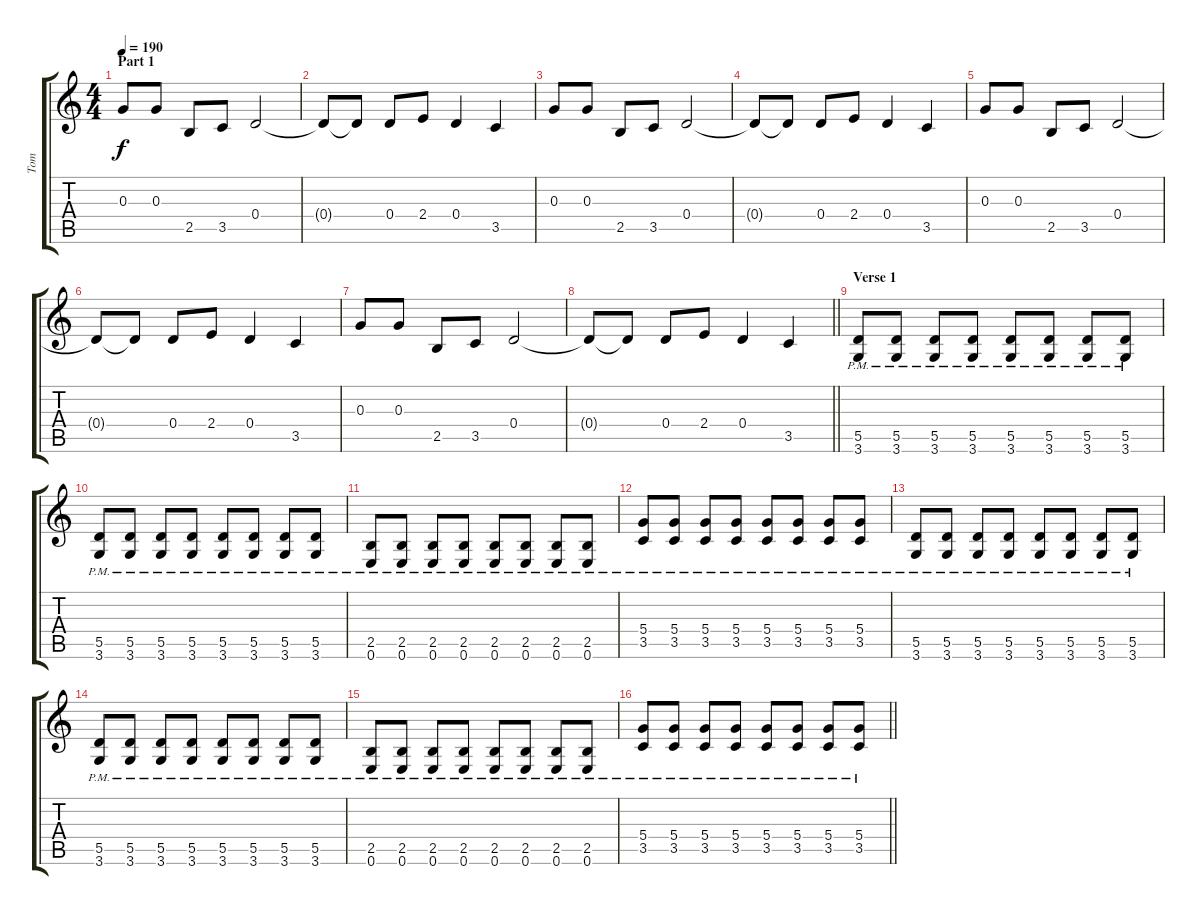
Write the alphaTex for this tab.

\track ("Tom" "Tom") {instrument distortionguitar}
\staff {score tabs}
\tuning (E4 B3 G3 D3 A2 E2) {hide}
\ts (4 4)
\section ("" "Part 1")
\tempo 190
\clef g2
\ks c
0.3.8{dy f} 0.3.8 2.5.8 3.5.8 0.4.2 |
0.4{t}.8 0.4{t}.8 0.4.8 2.4.8 0.4.4 3.5.4 |
0.3.8 0.3.8 2.5.8 3.5.8 0.4.2 |
0.4{t}.8 0.4{t}.8 0.4.8 2.4.8 0.4.4 3.5.4 |
0.3.8 0.3.8 2.5.8 3.5.8 0.4.2 |
0.4{t}.8 0.4{t}.8 0.4.8 2.4.8 0.4.4 3.5.4 |
0.3.8 0.3.8 2.5.8 3.5.8 0.4.2 |
\barLineRight lightlight
0.4{t}.8 0.4{t}.8 0.4.8 2.4.8 0.4.4 3.5.4 |
\section ("" "Verse 1")
(5.5{pm} 3.6{pm}).8 (5.5{pm} 3.6{pm}).8 (5.5{pm} 3.6{pm}).8 (5.5{pm} 3.6{pm}).8 (5.5{pm} 3.6{pm}).8 (5.5{pm} 3.6{pm}).8 (5.5{pm} 3.6{pm}).8 (5.5{pm} 3.6{pm}).8 |
(5.5{pm} 3.6{pm}).8 (5.5{pm} 3.6{pm}).8 (5.5{pm} 3.6{pm}).8 (5.5{pm} 3.6{pm}).8 (5.5{pm} 3.6{pm}).8 (5.5{pm} 3.6{pm}).8 (5.5{pm} 3.6{pm}).8 (5.5{pm} 3.6{pm}).8 |
(2.5{pm} 0.6{pm}).8 (2.5{pm} 0.6{pm}).8 (2.5{pm} 0.6{pm}).8 (2.5{pm} 0.6{pm}).8 (2.5{pm} 0.6{pm}).8 (2.5{pm} 0.6{pm}).8 (2.5{pm} 0.6{pm}).8 (2.5{pm} 0.6{pm}).8 |
(5.4{pm} 3.5{pm}).8 (5.4{pm} 3.5{pm}).8 (5.4{pm} 3.5{pm}).8 (5.4{pm} 3.5{pm}).8 (5.4{pm} 3.5{pm}).8 (5.4{pm} 3.5{pm}).8 (5.4{pm} 3.5{pm}).8 (5.4{pm} 3.5{pm}).8 |
(5.5{pm} 3.6{pm}).8 (5.5{pm} 3.6{pm}).8 (5.5{pm} 3.6{pm}).8 (5.5{pm} 3.6{pm}).8 (5.5{pm} 3.6{pm}).8 (5.5{pm} 3.6{pm}).8 (5.5{pm} 3.6{pm}).8 (5.5{pm} 3.6{pm}).8 |
(5.5{pm} 3.6{pm}).8 (5.5{pm} 3.6{pm}).8 (5.5{pm} 3.6{pm}).8 (5.5{pm} 3.6{pm}).8 (5.5{pm} 3.6{pm}).8 (5.5{pm} 3.6{pm}).8 (5.5{pm} 3.6{pm}).8 (5.5{pm} 3.6{pm}).8 |
(2.5{pm} 0.6{pm}).8 (2.5{pm} 0.6{pm}).8 (2.5{pm} 0.6{pm}).8 (2.5{pm} 0.6{pm}).8 (2.5{pm} 0.6{pm}).8 (2.5{pm} 0.6{pm}).8 (2.5{pm} 0.6{pm}).8 (2.5{pm} 0.6{pm}).8 |
\barLineRight lightlight
(5.4{pm} 3.5{pm}).8 (5.4{pm} 3.5{pm}).8 (5.4{pm} 3.5{pm}).8 (5.4{pm} 3.5{pm}).8 (5.4{pm} 3.5{pm}).8 (5.4{pm} 3.5{pm}).8 (5.4{pm} 3.5{pm}).8 (5.4{pm} 3.5{pm}).8
